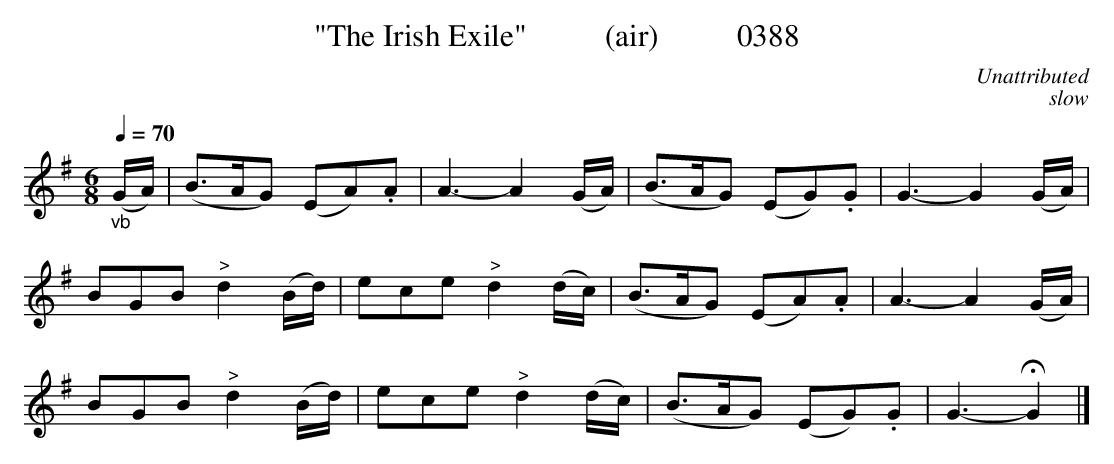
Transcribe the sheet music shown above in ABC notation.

X:1
T:"The Irish Exile"          (air)          0388
C:Unattributed
C:slow
Q:1/4=70
M:6/8
L:1/8
K:G
"_vb"(G/2A/2)|(B3/2A/2G) (EA).A|A3-A2(G/2A/2)|(B3/2A/2G) (EG).G|G3-G2(G/2A/2)|
BGB"^>"d2(B/2d/2)|ece"^>"d2(d/2c/2)|(B3/2A/2G) (EA).A|A3-A2(G/2A/2)|
BGB"^>"d2(B/2d/2)|ece"^>"d2(d/2c/2)|(B3/2A/2G) (EG).G|G3-HG2|]
